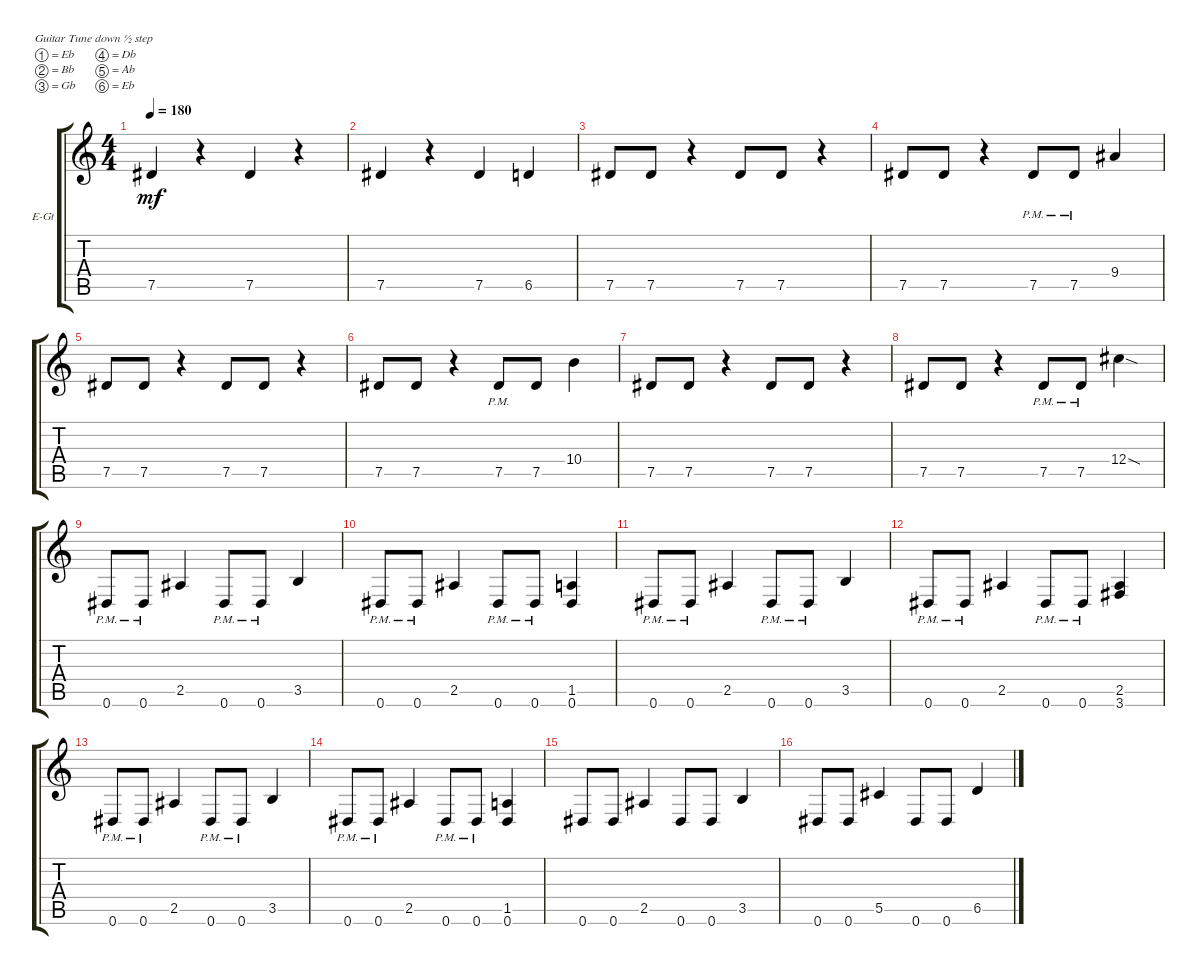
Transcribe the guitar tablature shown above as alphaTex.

\defaultSystemsLayout 4
\bracketExtendMode groupsimilarinstruments
\firstSystemTrackNameOrientation horizontal
\otherSystemsTrackNameOrientation horizontal
\track ("Electric Guitar" "E-Gt") {instrument distortionguitar}
\staff {score tabs}
\tuning (Eb4 Bb3 Gb3 Db3 Ab2 Eb2)
\ts (4 4)
\tempo 180
\clef g2
\ks c
7.5.4{dy mf instrument distortionguitar} r.4 7.5.4 r.4 |
7.5.4 r.4 7.5.4 6.5.4 |
7.5.8 7.5.8 r.4 7.5.8 7.5.8 r.4 |
7.5.8 7.5.8 r.4 7.5{pm}.8 7.5{pm}.8 9.4.4 |
7.5.8 7.5.8 r.4 7.5.8 7.5.8 r.4 |
7.5.8 7.5.8 r.4 7.5{pm}.8 7.5.8 10.4.4 |
7.5.8 7.5.8 r.4 7.5.8 7.5.8 r.4 |
7.5.8 7.5.8 r.4 7.5{pm}.8 7.5{pm}.8 12.4{sod}.4 |
0.6{pm}.8 0.6{pm}.8 2.5.4 0.6{pm}.8 0.6{pm}.8 3.5.4 |
0.6{pm}.8 0.6{pm}.8 2.5.4 0.6{pm}.8 0.6{pm}.8 (0.6 1.5).4 |
0.6{pm}.8 0.6{pm}.8 2.5.4 0.6{pm}.8 0.6{pm}.8 3.5.4 |
0.6{pm}.8 0.6{pm}.8 2.5.4 0.6{pm}.8 0.6{pm}.8 (3.6 2.5).4 |
0.6{pm}.8 0.6{pm}.8 2.5.4 0.6{pm}.8 0.6{pm}.8 3.5.4 |
0.6{pm}.8 0.6{pm}.8 2.5.4 0.6{pm}.8 0.6{pm}.8 (0.6 1.5).4 |
0.6.8 0.6.8 2.5.4 0.6.8 0.6.8 3.5.4 |
0.6.8 0.6.8 5.5.4 0.6.8 0.6.8 6.5.4
